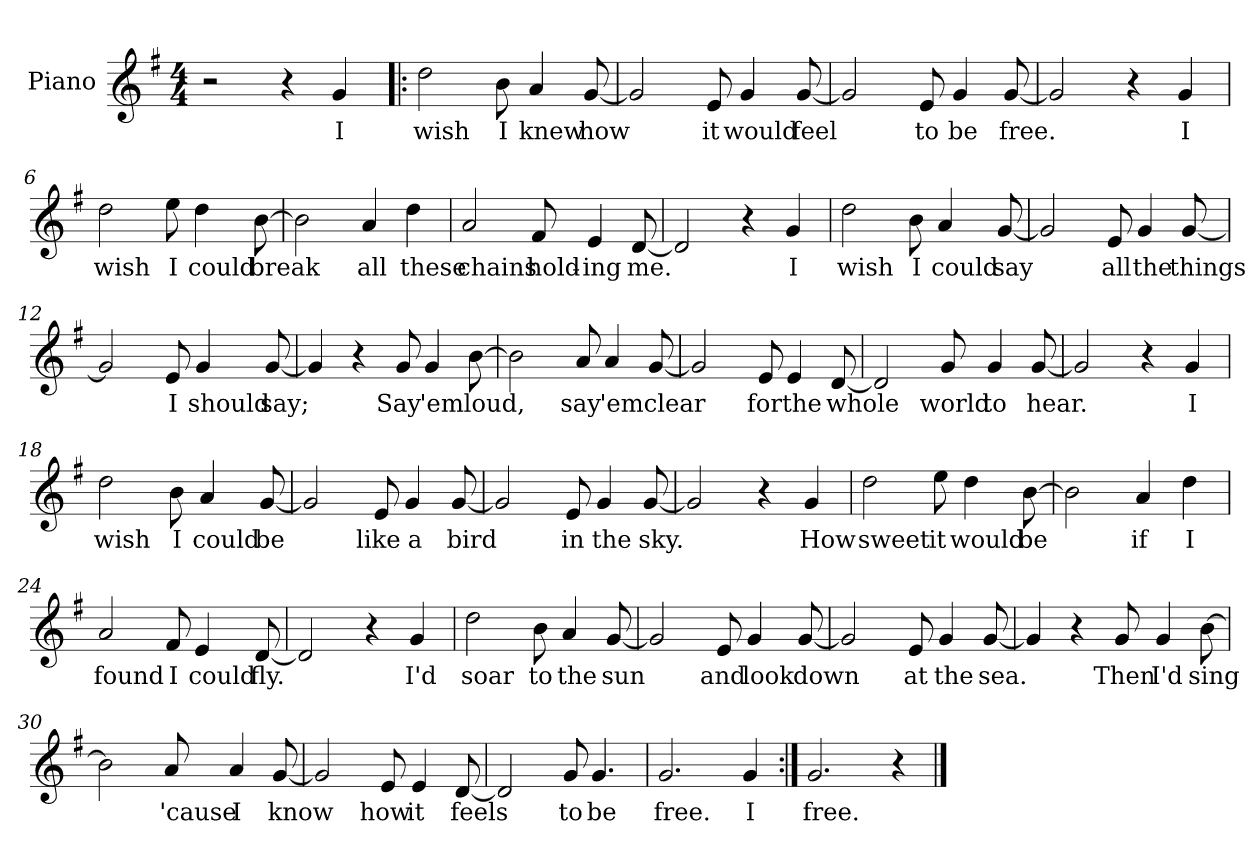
**kern	**text
*part1	*part1
*staff1	*staff1
*I"Piano	*
*I'Pno.	*
*clefG2	*
*k[f#]	*
*G:	*
*M4/4	*
=1	=1
2r	.
4r	.
4g/	I
=2!|:	=2!|:
2dd\	wish
8b\	I
4a/	knew
[8g/	how
=3	=3
2g/]	.
8e/	it
4g/	would
[8g/	feel
=4	=4
2g/]	.
8e/	to
4g/	be
[8g/	free.
=5	=5
2g/]	.
4r	.
4g/	I
!!LO:LB:g=z
=6	=6
2dd\	wish
8ee\	I
4dd\	could
[8b\	break
=7	=7
2b\]	.
4a/	all
4dd\	these
=8	=8
2a/	chains
8f#/	hold-
4e/	-ing
[8d/	me.
=9	=9
2d/]	.
4r	.
4g/	I
!!LO:LB:g=z
=10	=10
2dd\	wish
8b\	I
4a/	could
[8g/	say
=11	=11
2g/]	.
8e/	all
4g/	the
[8g/	things
=12	=12
2g/]	.
8e/	I
4g/	should
[8g/	say;
=13	=13
4g/]	.
4r	.
8g/	Say
4g/	'em
[8b\	loud,
!!LO:LB:g=z
=14	=14
2b\]	.
8a/	say
4a/	'em
[8g/	clear
=15	=15
2g/]	.
8e/	for
4e/	the
[8d/	whole
=16	=16
2d/]	.
8g/	world
4g/	to
[8g/	hear.
=17	=17
2g/]	.
4r	.
4g/	I
!!LO:LB:g=z
=18	=18
2dd\	wish
8b\	I
4a/	could
[8g/	be
=19	=19
2g/]	.
8e/	like
4g/	a
[8g/	bird
=20	=20
2g/]	.
8e/	in
4g/	the
[8g/	sky.
=21	=21
2g/]	.
4r	.
4g/	How
!!LO:LB:g=z
=22	=22
2dd\	sweet
8ee\	it
4dd\	would
[8b\	be
=23	=23
2b\]	.
4a/	if
4dd\	I
=24	=24
2a/	found
8f#/	I
4e/	could
[8d/	fly.
=25	=25
2d/]	.
4r	.
4g/	I'd
=26	=26
2dd\	soar
8b\	to
4a/	the
[8g/	sun
!!LO:LB:g=z
=27	=27
2g/]	.
8e/	and
4g/	look
[8g/	down
=28	=28
2g/]	.
8e/	at
4g/	the
[8g/	sea.
=29	=29
4g/]	.
4r	.
8g/	Then
4g/	I'd
[8b\	sing
=30	=30
2b\]	.
8a/	'cause
4a/	I
[8g/	know
!!LO:LB:g=z
=31	=31
2g/]	.
8e/	how
4e/	it
[8d/	feels
=32	=32
2d/]	.
8g/	to
4.g/	be
=33	=33
2.g/	free.
4g/	I
=34:|!	=34:|!
2.g/	free.
4r	.
==	==
*-	*-
